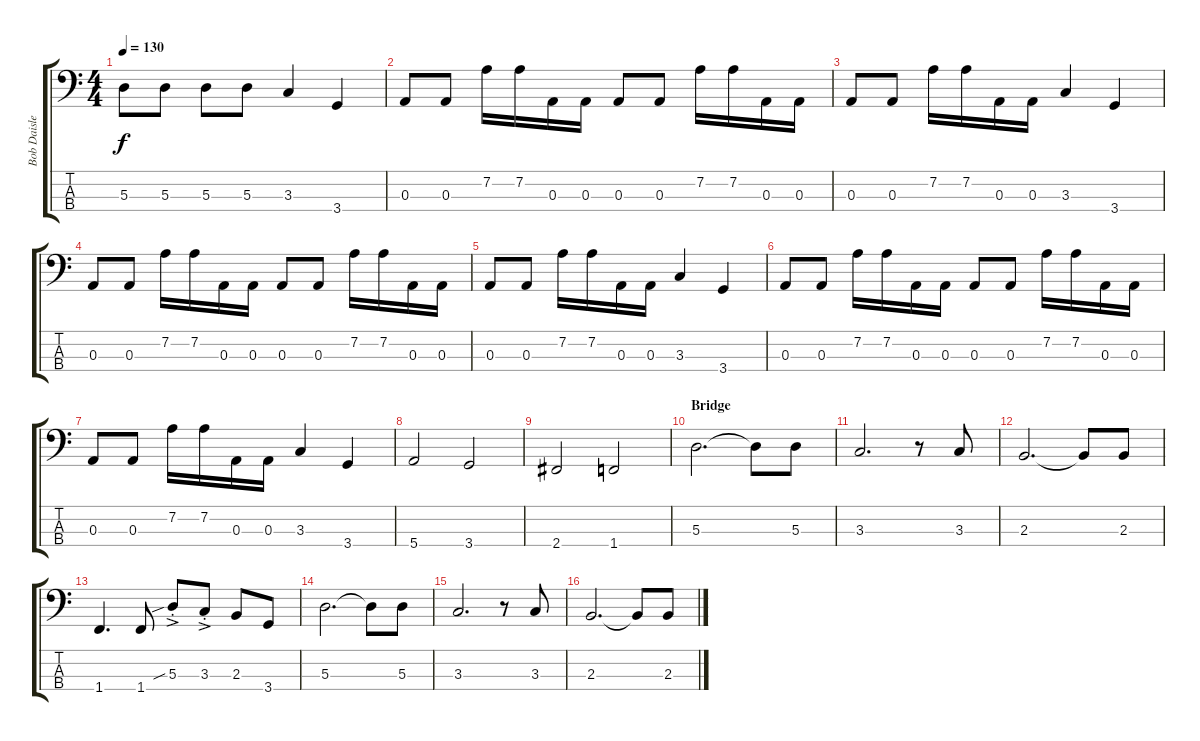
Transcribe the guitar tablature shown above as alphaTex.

\track ("Bob Daisley" "Bob Daisle") {instrument slapbass1}
\staff {score tabs}
\tuning (G2 D2 A1 E1) {hide}
\ts (4 4)
\tempo 130
\clef f4
\ks c
5.3.8{dy f} 5.3.8 5.3.8 5.3.8 3.3.4 3.4.4 |
0.3.8 0.3.8 7.2.16 7.2.16 0.3.16 0.3.16 0.3.8 0.3.8 7.2.16 7.2.16 0.3.16 0.3.16 |
0.3.8 0.3.8 7.2.16 7.2.16 0.3.16 0.3.16 3.3.4 3.4.4 |
0.3.8 0.3.8 7.2.16 7.2.16 0.3.16 0.3.16 0.3.8 0.3.8 7.2.16 7.2.16 0.3.16 0.3.16 |
0.3.8 0.3.8 7.2.16 7.2.16 0.3.16 0.3.16 3.3.4 3.4.4 |
0.3.8 0.3.8 7.2.16 7.2.16 0.3.16 0.3.16 0.3.8 0.3.8 7.2.16 7.2.16 0.3.16 0.3.16 |
0.3.8 0.3.8 7.2.16 7.2.16 0.3.16 0.3.16 3.3.4 3.4.4 |
5.4.2 3.4.2 |
2.4.2 1.4.2 |
\section ("" "Bridge")
5.3.2{d} 5.3{t}.8 5.3.8 |
3.3.2{d} r.8 3.3.8 |
2.3.2{d} 2.3{t}.8 2.3.8 |
1.4.4{d} 1.4.8 5.3{sib ac st}.8 3.3{ac st}.8 2.3.8 3.4.8 |
5.3.2{d} 5.3{t}.8 5.3.8 |
3.3.2{d} r.8 3.3.8 |
2.3.2{d} 2.3{t}.8 2.3.8
